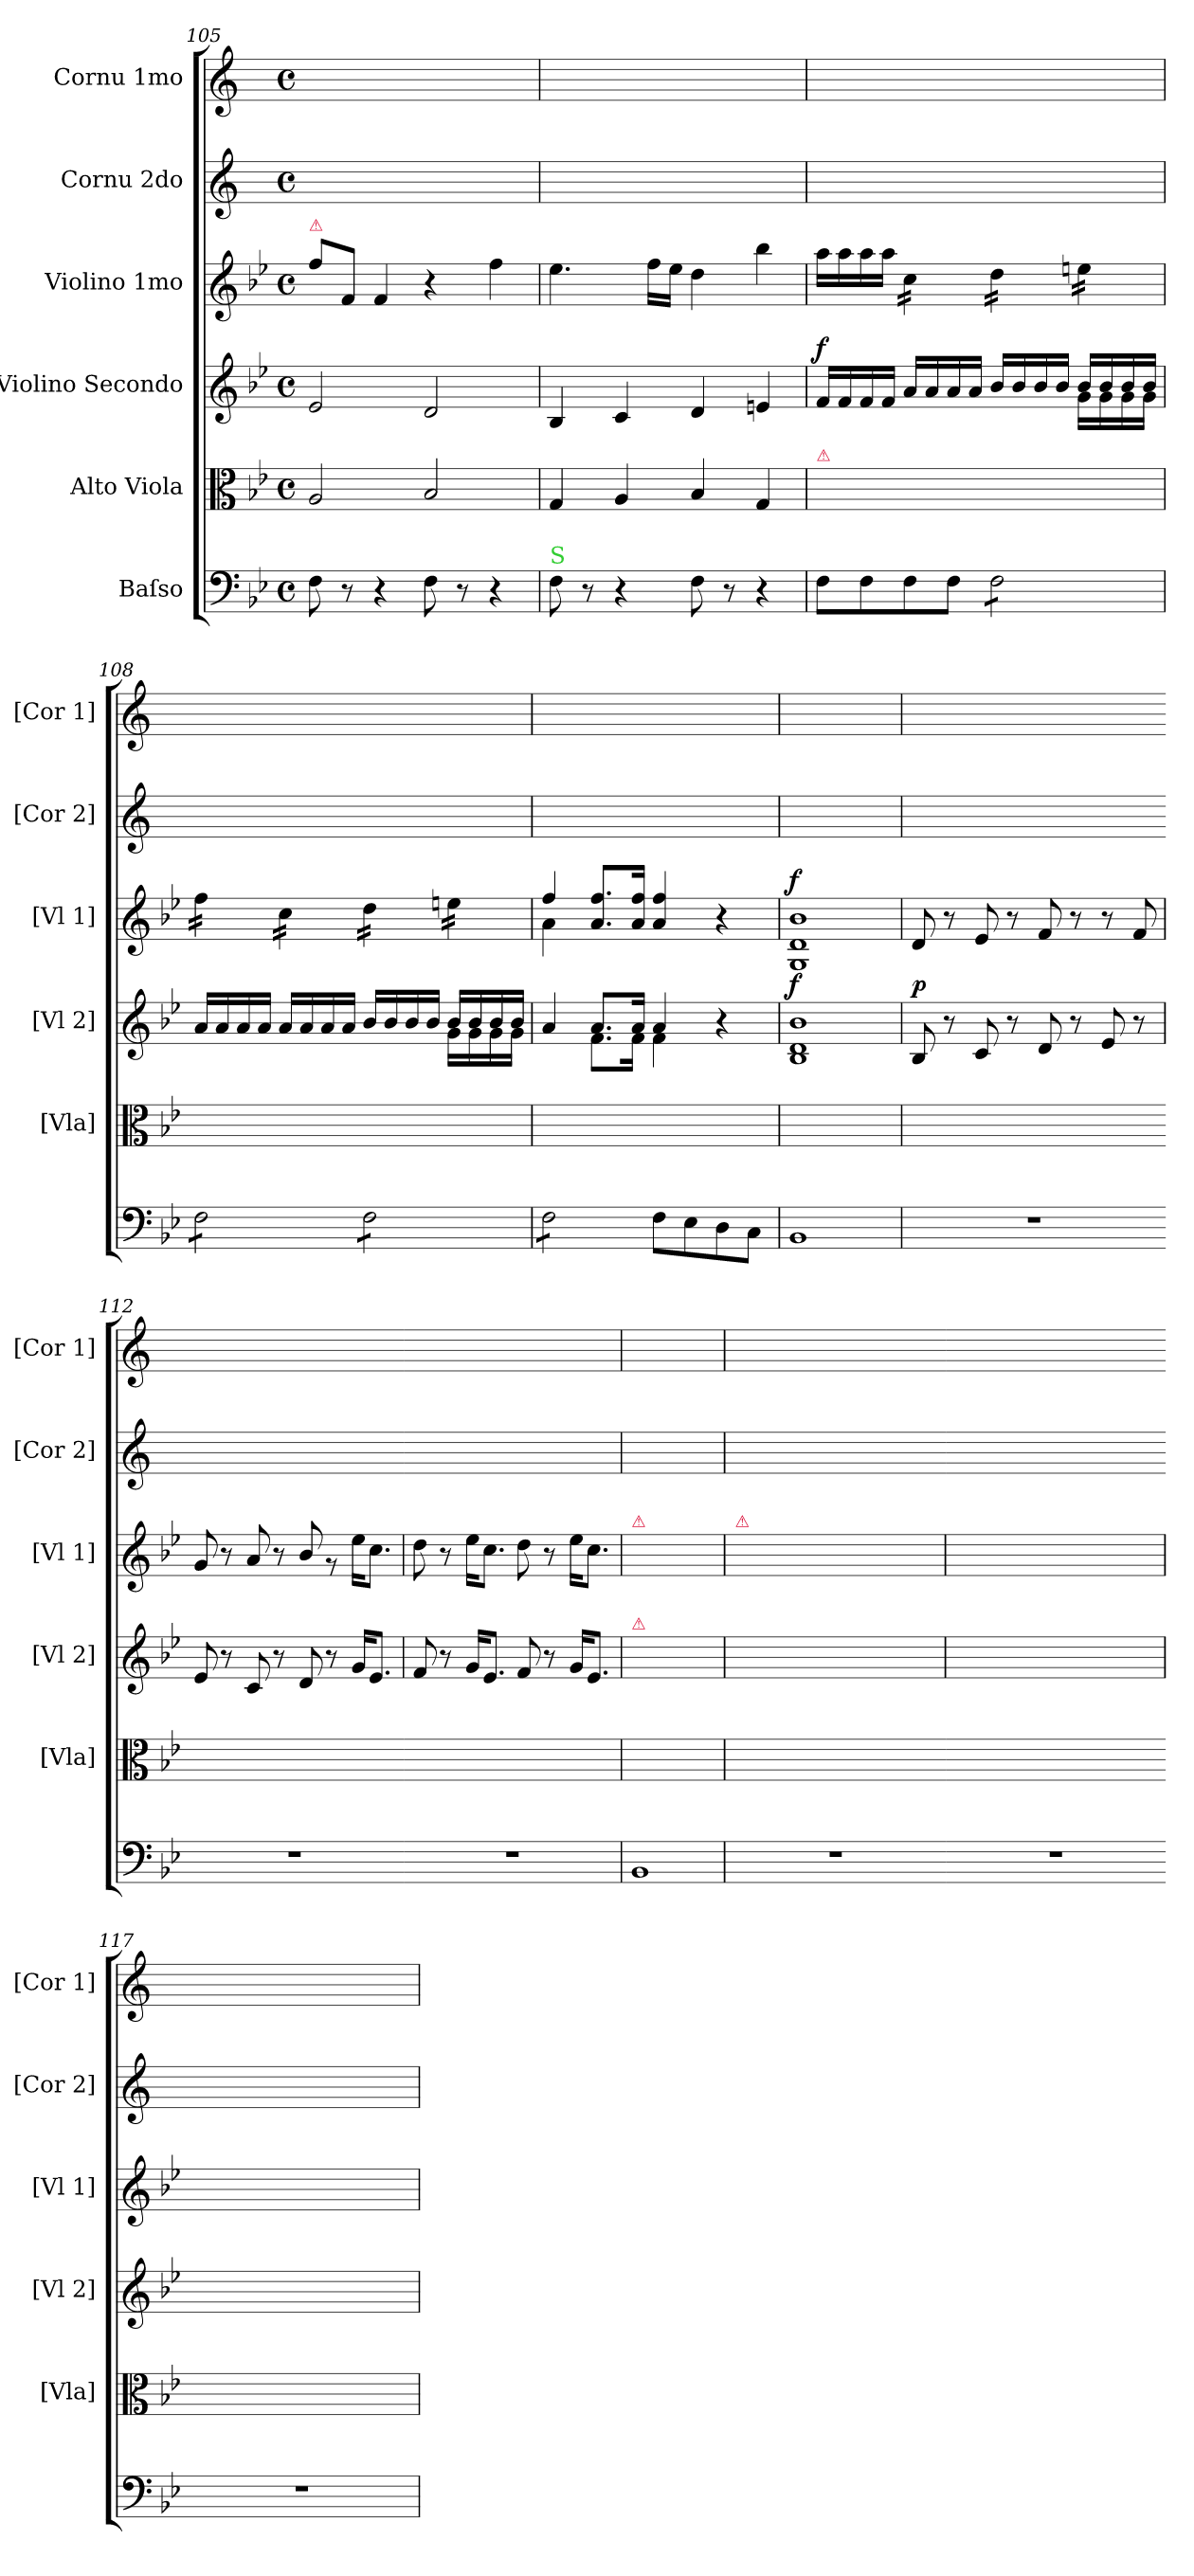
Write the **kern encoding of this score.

**kern	**kern	**kern	**dynam	**kern	**dynam	**kern	**kern
*part6	*part5	*part4	*part4	*part3	*part3	*part2	*part1
*staff6	*staff5	*staff4	*staff4	*staff3	*staff3	*staff2	*staff1
*I"Baſso	*I"Alto Viola	*I"Violino Secondo	*	*I"Violino 1mo	*	*I"Cornu 2do	*I"Cornu 1mo
*	*I'[Vla]	*I'[Vl 2]	*	*I'[Vl 1]	*	*I'[Cor 2]	*I'[Cor 1]
*clefF4	*clefC3	*clefG2	*	*clefG2	*	*clefG2	*clefG2
*	*	*	*	*	*	*ITrd1c2	*ITrd1c2
*k[b-e-]	*k[b-e-]	*k[b-e-]	*	*k[b-e-]	*	*k[b-e-]	*k[b-e-]
*B-:	*B-:	*B-:	*	*B-:	*	*B-:	*B-:
*M4/4	*M4/4	*M4/4	*	*M4/4	*	*M4/4	*M4/4
*met(c)	*met(c)	*met(c)	*	*met(c)	*	*met(c)	*met(c)
=105	=105	=105	=105	=105	=105	=105	=105
!	!	!	!	!LO:TX:a:color=crimson:t=⚠	!	!	!
8F\	2A/	2e-/	.	8ff\L	.	1ryy	1ryy
8r	.	.	.	8f/J	.	.	.
4r	.	.	.	4f/	.	.	.
8F\	2B-/	2d/	.	4r	.	.	.
8r	.	.	.	.	.	.	.
4r	.	.	.	4ff\	.	.	.
=106	=106	=106	=106	=106	=106	=106	=106
!LO:TX:a:color=limegreen:t=S	!	!	!	!	!	!	!
8F\	4G/	4B-/	.	4.ee-\	.	1ryy	1ryy
8r	.	.	.	.	.	.	.
4r	4A/	4c/	.	.	.	.	.
.	.	.	.	16ff\LL	.	.	.
.	.	.	.	16ee-\JJ	.	.	.
8F\	4B-/	4d/	.	4dd\	.	.	.
8r	.	.	.	.	.	.	.
4r	4G/	4en/	.	4bb-\	.	.	.
=107	=107	=107	=107	=107	=107	=107	=107
*	*	*^	*	*	*	*	*
!	!LO:TX:a:color=crimson:t=⚠	!	!	!	!	!	!	!
!	!	!	!	!LO:DY:a	!	!	!	!
8F\L	1ryy	16f/LL	2.ryy	f	16aa\LL	.	1ryy	1ryy
.	.	16f/	.	.	16aa\	.	.	.
8F\	.	16f/	.	.	16aa\	.	.	.
.	.	16f/JJ	.	.	16aa\JJ	.	.	.
*	*	*	*	*	*tremolo	*	*	*
8F\	.	16a/LL	.	.	16cc\LL	.	.	.
.	.	16a/	.	.	16cc\	.	.	.
8F\J	.	16a/	.	.	16cc\	.	.	.
.	.	16a/JJ	.	.	16cc\JJ	.	.	.
*tremolo	*	*	*	*	*	*	*	*
8F\L	.	16b-/LL	.	.	16dd\LL	.	.	.
.	.	16b-/	.	.	16dd\	.	.	.
8F\	.	16b-/	.	.	16dd\	.	.	.
.	.	16b-/JJ	.	.	16dd\JJ	.	.	.
8F\	.	16b-/LL	16g\LL	.	16een\LL	.	.	.
.	.	16b-/	16g\	.	16een\	.	.	.
8F\J	.	16b-/	16g\	.	16een\	.	.	.
.	.	16b-/JJ	16g\JJ	.	16een\JJ	.	.	.
=108	=108	=108	=108	=108	=108	=108	=108	=108
8F\L	1ryy	16a/LL	2.ryy	.	16ff\LL	.	1ryy	1ryy
.	.	16a/	.	.	16ff\	.	.	.
8F\	.	16a/	.	.	16ff\	.	.	.
.	.	16a/JJ	.	.	16ff\JJ	.	.	.
8F\	.	16a/LL	.	.	16cc\LL	.	.	.
.	.	16a/	.	.	16cc\	.	.	.
8F\J	.	16a/	.	.	16cc\	.	.	.
.	.	16a/JJ	.	.	16cc\JJ	.	.	.
8F\L	.	16b-/LL	.	.	16dd\LL	.	.	.
.	.	16b-/	.	.	16dd\	.	.	.
8F\	.	16b-/	.	.	16dd\	.	.	.
.	.	16b-/JJ	.	.	16dd\JJ	.	.	.
8F\	.	16b-/LL	16g\LL	.	16een\LL	.	.	.
.	.	16b-/	16g\	.	16een\	.	.	.
8F\J	.	16b-/	16g\	.	16een\	.	.	.
.	.	16b-/JJ	16g\JJ	.	16een\JJ	.	.	.
*	*	*	*	*	*Xtremolo	*	*	*
=109	=109	=109	=109	=109	=109	=109	=109	=109
*	*	*	*	*	*^	*	*	*
8F\L	1ryy	4a/	4ryy	.	4ff/	4a\	.	1ryy	1ryy
8F\	.	.	.	.	.	.	.	.	.
8F\	.	8.a/L	8.f\L	.	8.a/ 8.ff/L	2.ryy	.	.	.
8F\J	.	.	.	.	.	.	.	.	.
*Xtremolo	*	*	*	*	*	*	*	*	*
.	.	16a/Jk	16f\Jk	.	16a/ 16ff/Jk	.	.	.	.
8F\L	.	4a/	4f\	.	4a/ 4ff/	.	.	.	.
8E-\	.	.	.	.	.	.	.	.	.
8D\	.	4r	4ryy	.	4r	.	.	.	.
8C\J	.	.	.	.	.	.	.	.	.
*	*	*v	*v	*	*	*	*	*	*
*	*	*	*	*v	*v	*	*	*
=110	=110	=110	=110	=110	=110	=110	=110
!	!	!	!LO:DY:a	!	!LO:DY:a	!	!
1BB-	1ryy	1B- 1d 1b-	f	1G 1d 1b-	f	1ryy	1ryy
=111	=111	=111	=111	=111	=111	=111	=111
!	!	!	!LO:DY:a	!	!	!	!
1r	1ryy	8B-/	p.	8d/	.	1ryy	1ryy
.	.	8r	.	8r	.	.	.
.	.	8c/	.	8e-/	.	.	.
.	.	8r	.	8r	.	.	.
.	.	8d/	.	8f/	.	.	.
.	.	8r	.	8r	.	.	.
.	.	8e-/	.	8r	.	.	.
.	.	8r	.	8f/	.	.	.
=112-	=112	=112	=112	=112	=112	=112	=112
1r	1ryy	8e-/	.	8g/	.	1ryy	1ryy
.	.	8r	.	8r	.	.	.
.	.	8c/	.	8a/	.	.	.
.	.	8r	.	8r	.	.	.
.	.	8d/	.	8b-/	.	.	.
.	.	8r	.	8rg	.	.	.
.	.	16g/KL	.	16ee-\KL	.	.	.
.	.	8.e-/J	.	8.cc\J	.	.	.
=113-	=113	=113	=113	=113	=113	=113	=113
1r	1ryy	8f/	.	8dd\	.	1ryy	1ryy
.	.	8r	.	8r	.	.	.
.	.	16g/KL	.	16ee-\KL	.	.	.
.	.	8.e-/J	.	8.cc\J	.	.	.
.	.	8f/	.	8dd\	.	.	.
.	.	8r	.	8r	.	.	.
.	.	16g/KL	.	16ee-\KL	.	.	.
.	.	8.e-/J	.	8.cc\J	.	.	.
=114	=114	=114	=114	=114	=114	=114	=114
!	!	!	!	!LO:TX:a:color=crimson:t=⚠	!	!	!
!	!	!LO:TX:a:color=crimson:t=⚠	!	!	!	!	!
1BB-	1ryy	1B-yy 1dyy 1b-yy	.	1Gyy 1dyy 1b-yy	.	1ryy	1ryy
=115	=115	=115	=115	=115	=115	=115	=115
!	!	!	!	!LO:TX:a:color=crimson:t=⚠	!	!	!
1r	1ryy	8B-/yy	.	8d/yy	.	1ryy	1ryy
.	.	8ryy	.	8ryy	.	.	.
.	.	8c/yy	.	8e-/yy	.	.	.
.	.	8ryy	.	8ryy	.	.	.
.	.	8d/yy	.	8f/yy	.	.	.
.	.	8ryy	.	8ryy	.	.	.
.	.	8e-/yy	.	8ryy	.	.	.
.	.	8ryy	.	8f/yy	.	.	.
=116-	=116	=116	=116	=116	=116	=116	=116
1r	1ryy	8e-/yy	.	8g/yy	.	1ryy	1ryy
.	.	8ryy	.	8ryy	.	.	.
.	.	8c/yy	.	8a/yy	.	.	.
.	.	8ryy	.	8ryy	.	.	.
.	.	8d/yy	.	8b-/yy	.	.	.
.	.	8ryy	.	8rgyy	.	.	.
.	.	16g/KLyy	.	16ee-\KLyy	.	.	.
.	.	8.e-/Jyy	.	8.cc\Jyy	.	.	.
=117-	=117	=117	=117	=117	=117	=117	=117
1r	1ryy	8f/yy	.	8dd\yy	.	1ryy	1ryy
.	.	8ryy	.	8ryy	.	.	.
.	.	16g/KLyy	.	16ee-\KLyy	.	.	.
.	.	8.e-/Jyy	.	8.cc\Jyy	.	.	.
.	.	8f/yy	.	8dd\yy	.	.	.
.	.	8ryy	.	8ryy	.	.	.
.	.	16g/KLyy	.	16ee-\KLyy	.	.	.
.	.	8.e-/Jyy	.	8.cc\Jyy	.	.	.
=	=	=	=	=	=	=	=
*-	*-	*-	*-	*-	*-	*-	*-
